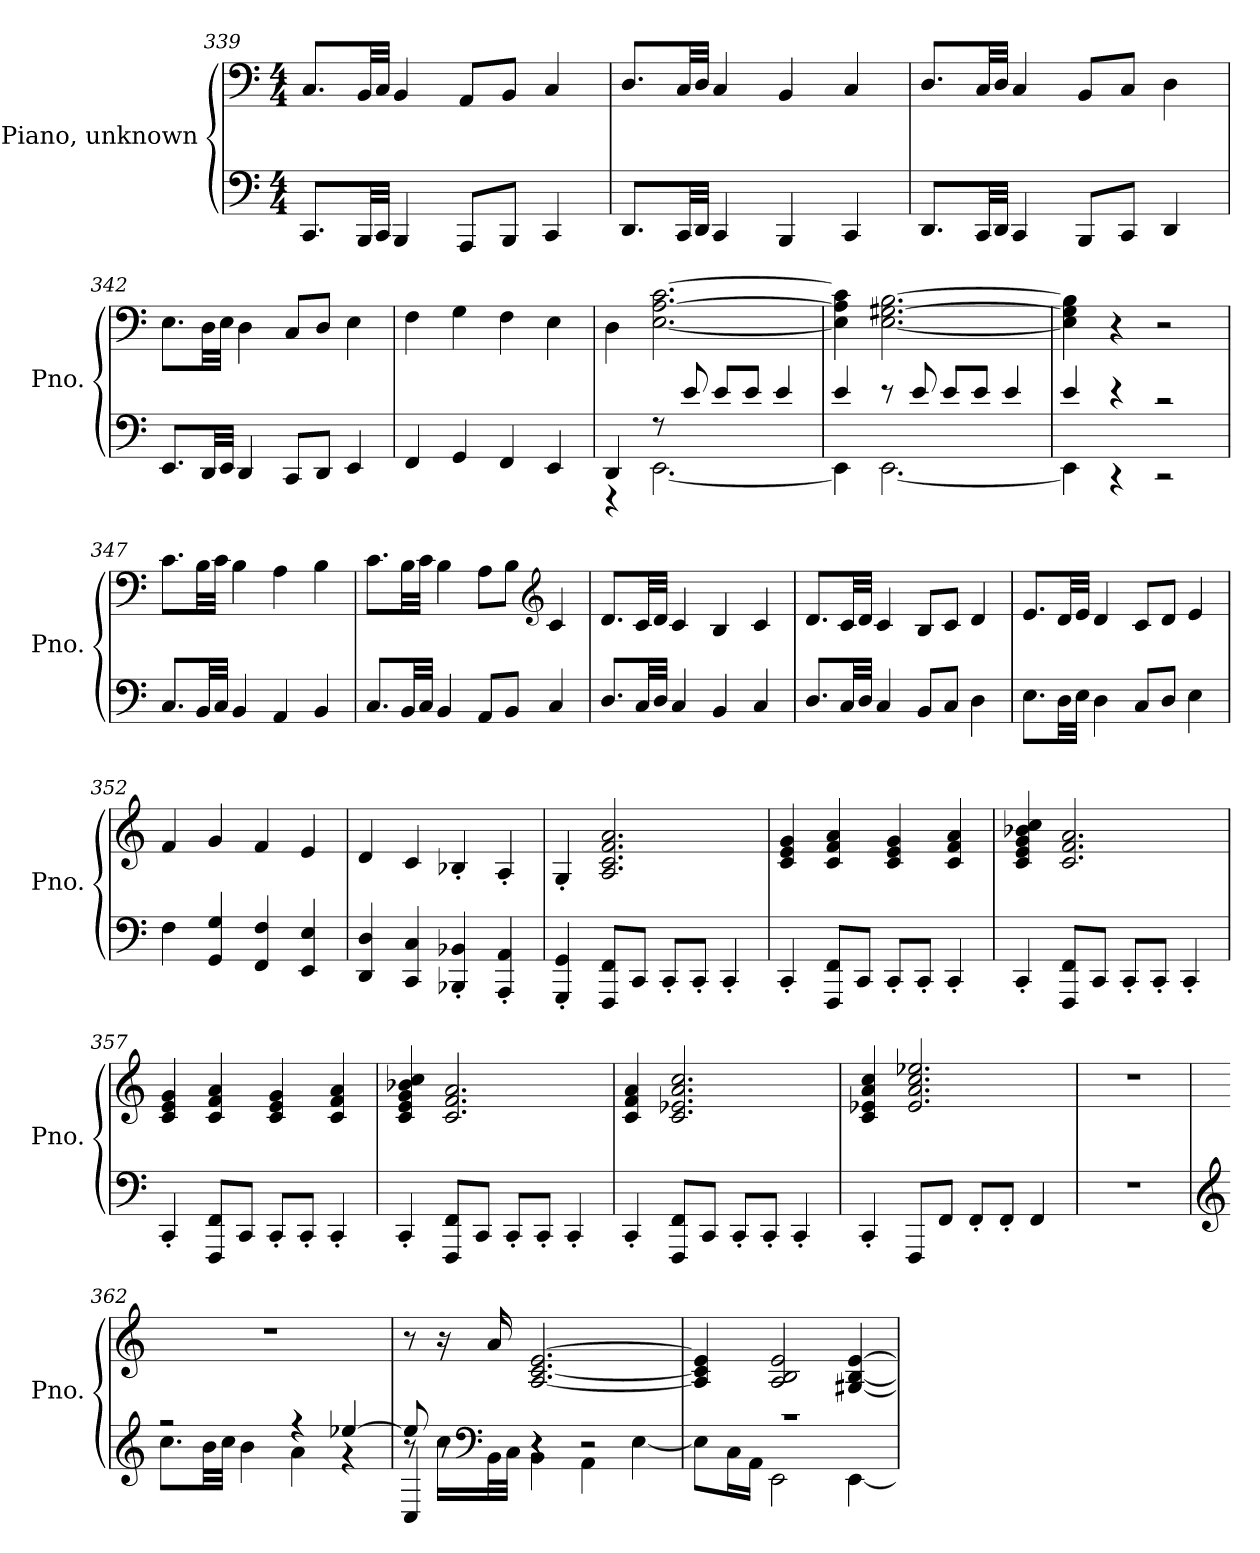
**kern	**kern
*part1	*part1
*staff2	*staff1
*I"Piano, unknown	*
*I'Pno.	*
*clefF4	*clefF4
*k[]	*k[]
*M4/4	*M4/4
=339	=339
8.CC/L	8.C/L
32BBB/LL	32BB/LL
32CC/JJJ	32C/JJJ
4BBB/	4BB/
8AAA/L	8AA/L
8BBB/J	8BB/J
4CC/	4C/
!!LO:LB:g=z
=340	=340
8.DD/L	8.D/L
32CC/LL	32C/LL
32DD/JJJ	32D/JJJ
4CC/	4C/
4BBB/	4BB/
4CC/	4C/
=341	=341
8.DD/L	8.D/L
32CC/LL	32C/LL
32DD/JJJ	32D/JJJ
4CC/	4C/
8BBB/L	8BB/L
8CC/J	8C/J
4DD/	4D\
=342	=342
8.EE/L	8.E\L
32DD/LL	32D\LL
32EE/JJJ	32E\JJJ
4DD/	4D\
8CC/L	8C/L
8DD/J	8D/J
4EE/	4E\
=343	=343
4FF/	4F\
4GG/	4G\
4FF/	4F\
4EE/	4E\
=344	=344
*^	*
4DD/	4r	4D\
8r	[2.EE\	[2.E\ [2.A\ [2.c\
8e/	.	.
8e/L	.	.
8e/J	.	.
4e/	.	.
!!LO:LB:g=z
=345	=345	=345
4e/	4EE\]	4E\] 4A\] 4c\]
8r	[2.EE\	[2.E\ [2.G#X\ [2.B\
8e/	.	.
8e/L	.	.
8e/J	.	.
4e/	.	.
=346	=346	=346
4e/	4EE\]	4E\] 4G#\] 4B\]
4r	4r	4r
2r	2r	2r
*v	*v	*
=347	=347
8.C/L	8.c\L
32BB/LL	32B\LL
32C/JJJ	32c\JJJ
4BB/	4B\
4AA/	4A\
4BB/	4B\
=348	=348
8.C/L	8.c\L
32BB/LL	32B\LL
32C/JJJ	32c\JJJ
4BB/	4B\
8AA/L	8A\L
8BB/J	8B\J
*	*clefG2
4C/	4c/
=349	=349
8.D/L	8.d/L
32C/LL	32c/LL
32D/JJJ	32d/JJJ
4C/	4c/
4BB/	4B/
4C/	4c/
!!LO:PB:g=z
=350	=350
8.D/L	8.d/L
32C/LL	32c/LL
32D/JJJ	32d/JJJ
4C/	4c/
8BB/L	8B/L
8C/J	8c/J
4D\	4d/
=351	=351
8.E\L	8.e/L
32D\LL	32d/LL
32E\JJJ	32e/JJJ
4D\	4d/
8C/L	8c/L
8D/J	8d/J
4E\	4e/
=352	=352
4F\	4f/
4GG/ 4G/	4g/
4FF/ 4F/	4f/
4EE/ 4E/	4e/
=353	=353
4DD/ 4D/	4d/
4CC/ 4C/	4c/
4BBB-X/' 4BB-X/'	4B-X'/
4AAA/' 4AA/'	4A'/
=354	=354
4GGG/' 4GG/'	4G'/
8FFF/ 8FF/L	2.A/ 2.c/ 2.f/ 2.a/
8CC/J	.
8CC'/L	.
8CC'/J	.
4CC'/	.
!!LO:LB:g=z
=355	=355
4CC'/	4c/ 4e/ 4g/
8FFF/ 8FF/L	4c/ 4f/ 4a/
8CC/J	.
8CC'/L	4c/ 4e/ 4g/
8CC'/J	.
4CC'/	4c/ 4f/ 4a/
=356	=356
4CC'/	4c/ 4e/ 4g/ 4b-X/ 4cc/
8FFF/ 8FF/L	2.c/ 2.f/ 2.a/
8CC/J	.
8CC'/L	.
8CC'/J	.
4CC'/	.
=357	=357
4CC'/	4c/ 4e/ 4g/
8FFF/ 8FF/L	4c/ 4f/ 4a/
8CC/J	.
8CC'/L	4c/ 4e/ 4g/
8CC'/J	.
4CC'/	4c/ 4f/ 4a/
=358	=358
4CC'/	4c/ 4e/ 4g/ 4b-X/ 4cc/
8FFF/ 8FF/L	2.c/ 2.f/ 2.a/
8CC/J	.
8CC'/L	.
8CC'/J	.
4CC'/	.
=359	=359
4CC'/	4c/ 4f/ 4a/
8FFF/ 8FF/L	2.c/ 2.e-X/ 2.a/ 2.cc/
8CC/J	.
8CC'/L	.
8CC'/J	.
4CC'/	.
!!LO:LB:g=z
=360	=360
4CC'/	4c/ 4e-X/ 4a/ 4cc/
8FFF/L	2.e-/ 2.a/ 2.cc/ 2.ee-X/
8FF/J	.
8FF'/L	.
8FF'/J	.
4FF/	.
=361	=361
1r	1r
=362	=362
*clefG2	*
*^	*
2r	8.cc\L	1r
.	32b\LL	.
.	32cc\JJJ	.
.	4b\	.
4r	4a\	.
[4ee-X/	4r	.
=363	=363	=363
*	*^	*
8ee-/]	8r	4C/	8r
8r	16cc\LL	.	16r
*clefF4	*	*	*
.	32BB\L	.	16a/
.	32C\JJJ	.	.
4r	4BB\	4r	[2.A/ [2.c/ [2.e/
2r	4AA\	2r	.
.	[4E\	.	.
*	*v	*v	*
=364	=364	=364
1r	8E\L]	4A/] 4c/] 4e/]
.	16C\L	.
.	16AA\JJ	.
.	2EE\	2A/ 2B/ 2e/
.	[4EE\	[4G#X/ [4B/ [4e/
*v	*v	*
=	=
*-	*-
